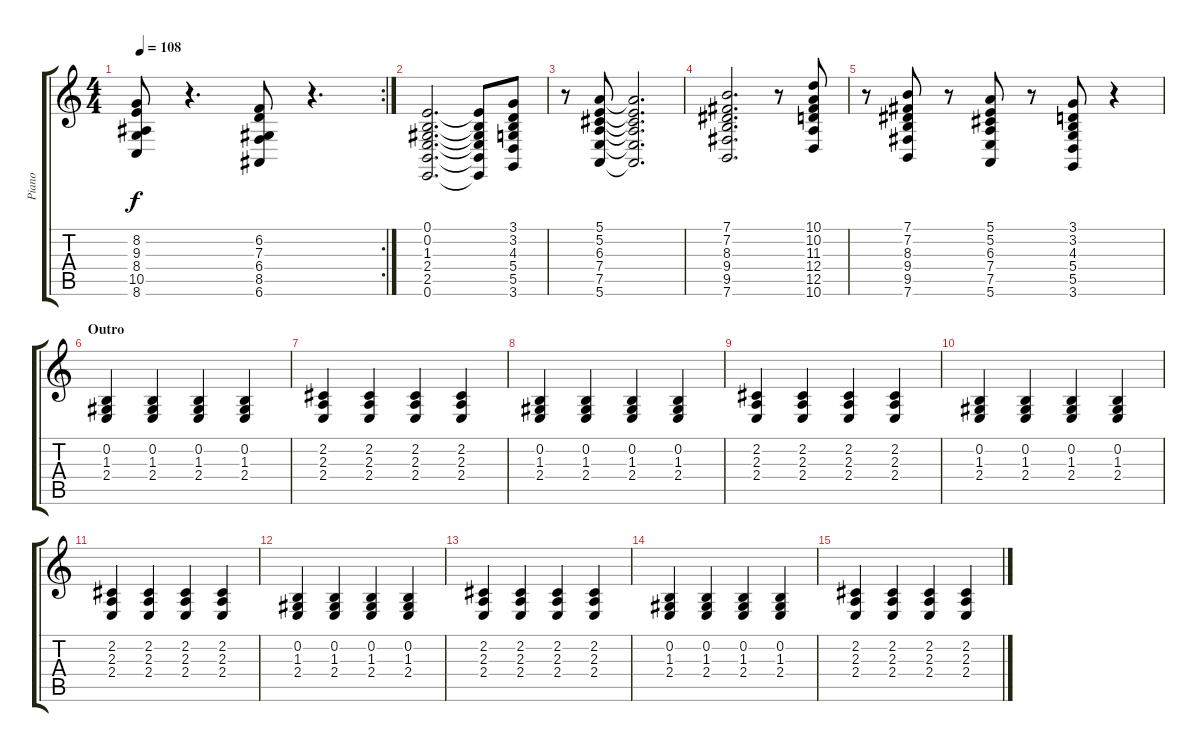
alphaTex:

\track ("Piano" "Piano") {instrument acousticgrandpiano}
\staff {score tabs}
\tuning (E4 B3 G3 D3 A2 E2) {hide}
\rc 2
\ts (4 4)
\tempo 108
\clef g2
\ks c
(8.2 9.3 8.4 10.5 8.6).8{dy f} r.4{d} (6.2 7.3 6.4 8.5 6.6).8 r.4{d} |
(0.1 0.2 1.3 2.4 2.5 0.6).2{d} (0.1{t} 0.2{t} 1.3{t} 2.4{t} 2.5{t} 0.6{t}).8 (3.1 3.2 4.3 5.4 5.5 3.6).8 |
r.8 (5.1 5.2 6.3 7.4 7.5 5.6).8 (5.1{t} 5.2{t} 6.3{t} 7.4{t} 7.5{t} 5.6{t}).2{d} |
(7.1 7.2 8.3 9.4 9.5 7.6).2{d} r.8 (10.1 10.2 11.3 12.4 12.5 10.6).8 |
r.8 (7.1 7.2 8.3 9.4 9.5 7.6).8 r.8 (5.1 5.2 6.3 7.4 7.5 5.6).8 r.8 (3.1 3.2 4.3 5.4 5.5 3.6).8 r.4 |
\section ("" "Outro")
(0.2 1.3 2.4).4 (0.2 1.3 2.4).4 (0.2 1.3 2.4).4 (0.2 1.3 2.4).4 |
(2.2 2.3 2.4).4 (2.2 2.3 2.4).4 (2.2 2.3 2.4).4 (2.2 2.3 2.4).4 |
(0.2 1.3 2.4).4 (0.2 1.3 2.4).4 (0.2 1.3 2.4).4 (0.2 1.3 2.4).4 |
(2.2 2.3 2.4).4 (2.2 2.3 2.4).4 (2.2 2.3 2.4).4 (2.2 2.3 2.4).4 |
(0.2 1.3 2.4).4 (0.2 1.3 2.4).4 (0.2 1.3 2.4).4 (0.2 1.3 2.4).4 |
(2.2 2.3 2.4).4 (2.2 2.3 2.4).4 (2.2 2.3 2.4).4 (2.2 2.3 2.4).4 |
(0.2 1.3 2.4).4 (0.2 1.3 2.4).4 (0.2 1.3 2.4).4 (0.2 1.3 2.4).4 |
(2.2 2.3 2.4).4 (2.2 2.3 2.4).4 (2.2 2.3 2.4).4 (2.2 2.3 2.4).4 |
(0.2 1.3 2.4).4 (0.2 1.3 2.4).4 (0.2 1.3 2.4).4 (0.2 1.3 2.4).4 |
(2.2 2.3 2.4).4 (2.2 2.3 2.4).4 (2.2 2.3 2.4).4 (2.2 2.3 2.4).4
